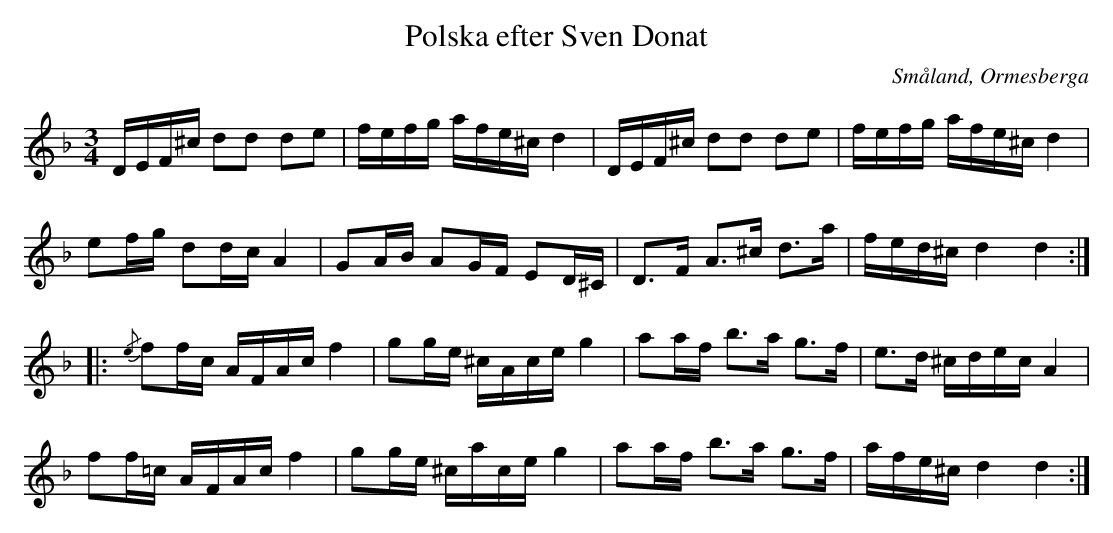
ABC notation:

X:1
T:Polska efter Sven Donat
L:1/16
M:3/4
O:Småland, Ormesberga
K:Dm
DEF^c d2d2 d2e2 | fefg afe^c d4 | DEF^c d2d2 d2e2 | fefg afe^c d4 |
e2fg d2dc A4 | G2AB A2GF E2D^C | D2>F2 A2>^c2 d2>a2 | fed^c d4 d4 ::
{/e}f2fc AFAc f4 | g2ge ^cAce g4 | a2af b2>a2 g2>f2 | e2>d2 ^cdec A4 |
f2f=c AFAc f4 | g2ge ^cace g4 | a2af b2>a2 g2>f2 | afe^c d4 d4 :|
